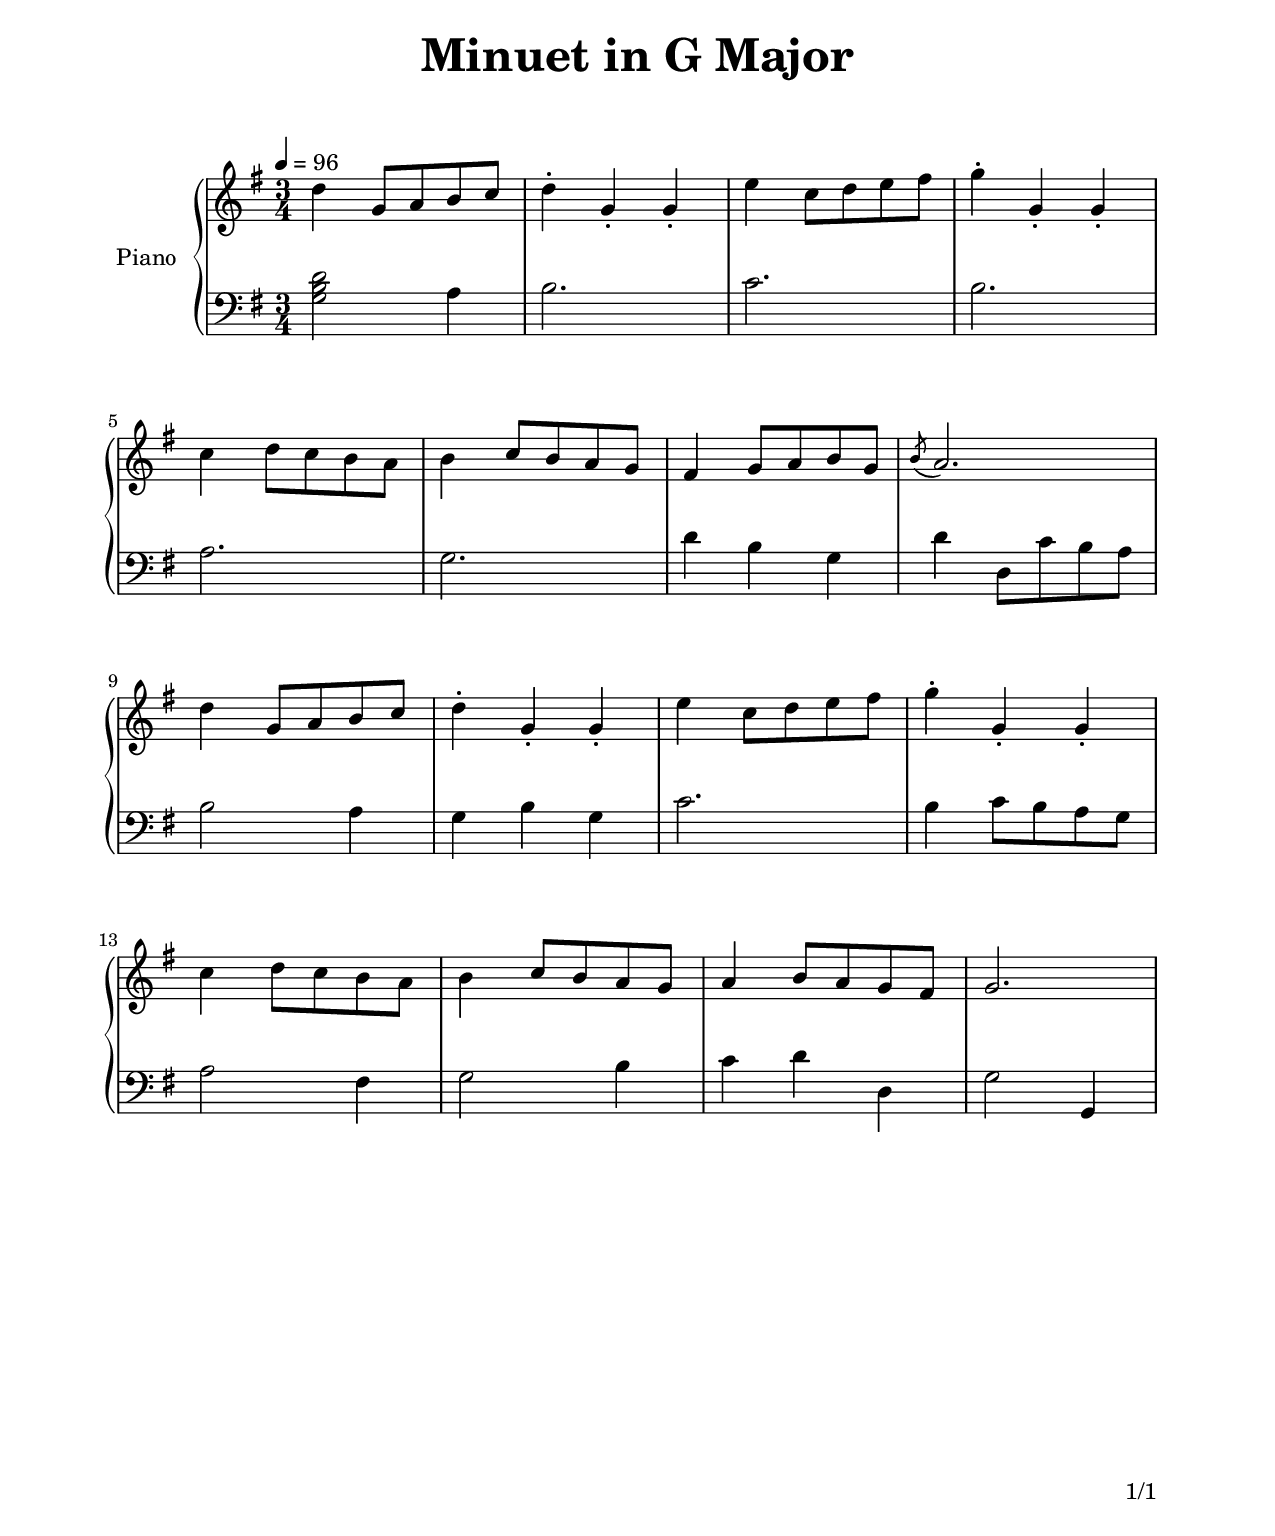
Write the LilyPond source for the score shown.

\version "2.24.3"
\include "../settings.v1.ly"

\header {
  title = \markup \override #'((font-size . 6)) "Minuet in G Major"
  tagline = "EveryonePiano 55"
}

\paper {
  total-page = 1
}

\markup \vspace #1.5

\score {
  \new PianoStaff \with {
    instrumentName = "Piano"
  } <<
    \new Staff {
      \tempo 4 = 96
      \clef treble
      \key g \major
      \time 3/4
      
      d''4 g'8  a'8  b'8 c''8 | d''4-. g'4-.    g'4-.   | e''4 c''8 d''8 e''8 fs''8 | g''4-. g'4-. g'4-.     | \break
      c''4 d''8 c''8 b'8 a'8  | b'4    c''8 b'8 a'8 g'8 | fs'4 g'8  a'8  b'8  g'8   | \acciaccatura b'8 a'2. | \break
      
      d''4 g'8  a'8  b'8 c''8 | d''4-. g'4-.    g'4-.   | e''4 c''8 d''8 e''8 fs''8 | g''4-. g'4-. g'4-. | \break
      c''4 d''8 c''8 b'8 a'8  | b'4    c''8 b'8 a'8 g'8 | a'4  b'8  a'8  g'8  fs'8  | g'2.               | \break
    }
    \new Staff {
      \clef bass
      \key g \major
      \time 3/4
      
      <g b d'>2 a4 | b2. | c'2.      | b2.              |
      a2.          | g2. | d'4 b4 g4 | d'4 d8 c'8 b8 a8 |
      
      b2 a4  | g4 b4 g4 | c'2.       | b4 c'8 b8 a8 g8 |
      a2 fs4 | g2    b4 | c'4 d'4 d4 | g2        g,4   |
    }
    \chords {
    }
  >>
  \layout {}
  \midi {}
}
